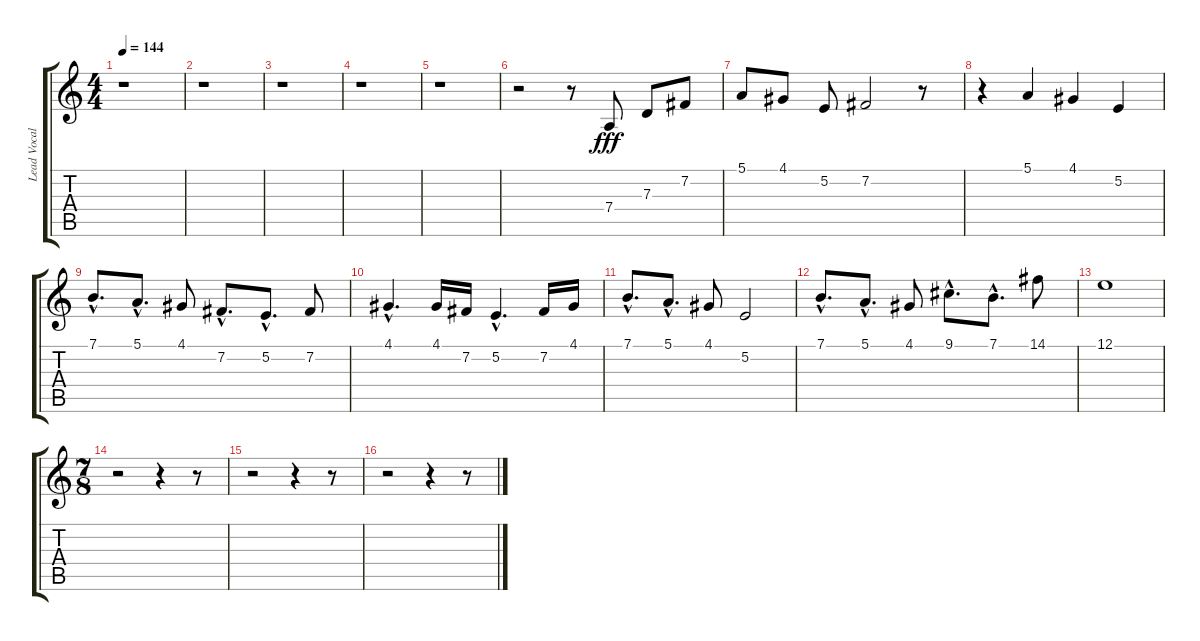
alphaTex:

\track ("Lead Vocals" "Lead Vocal") {instrument lead6voice}
\staff {score tabs}
\tuning (E4 B3 G3 D3 A2 E2) {hide}
\ts (4 4)
\tempo 144
\clef g2
\ks c
r.1{dy fff} |
r.1 |
r.1 |
r.1 |
r.1 |
\section ("" "")
r.2 r.8 7.4.8 7.3.8 7.2.8 |
5.1.8 4.1.8 5.2.8 7.2.2 r.8 |
r.4 5.1.4 4.1.4 5.2.4 |
7.1{hac}.8{d} 5.1{hac}.8{d} 4.1.8 7.2{hac}.8{d} 5.2{hac}.8{d} 7.2.8 |
4.1{hac}.4{d} 4.1.16 7.2.16 5.2{hac}.4{d} 7.2.16 4.1.16 |
7.1{hac}.8{d} 5.1{hac}.8{d} 4.1.8 5.2.2 |
7.1{hac}.8{d} 5.1{hac}.8{d} 4.1.8 9.1{hac}.8{d} 7.1{hac}.8{d} 14.1.8 |
12.1.1 |
\ts (7 8)
\section ("" "")
r.2 r.4 r.8 |
r.2 r.4 r.8 |
r.2 r.4 r.8
